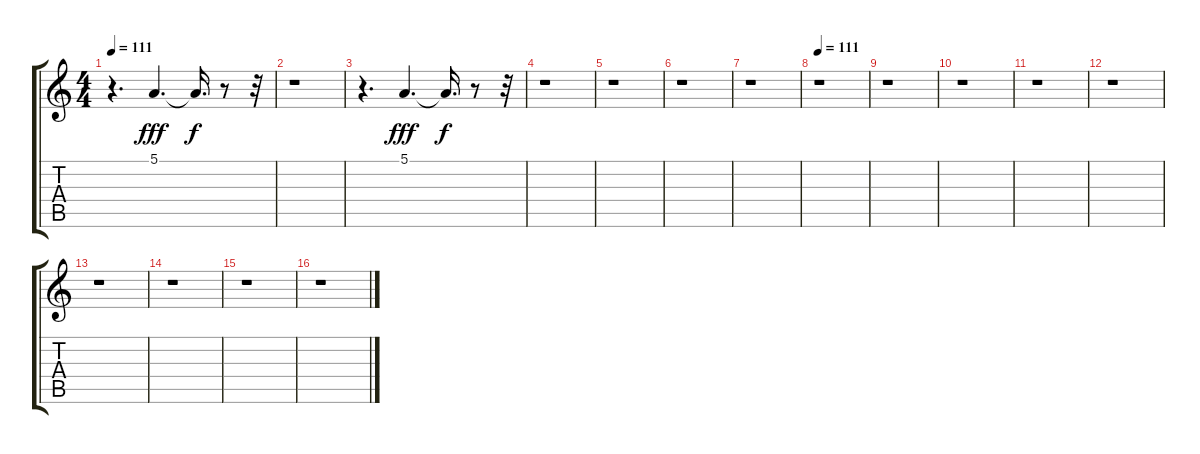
\track "" {instrument synthstrings1}
\staff {score tabs}
\tuning (E4 B3 G3 D3 A2 E2) {hide}
\ts (4 4)
\tempo 111
\clef g2
\ks c
r.4{d dy f} 5.1.4{d dy fff} 5.1{t}.16{d dy f} r.8 r.32 |
r.1 |
r.4{d} 5.1.4{d dy fff} 5.1{t}.16{d dy f} r.8 r.32 |
r.1 |
r.1 |
r.1 |
r.1 |
\tempo 111
r.1 |
r.1 |
r.1 |
r.1 |
r.1 |
r.1 |
r.1 |
r.1 |
r.1
